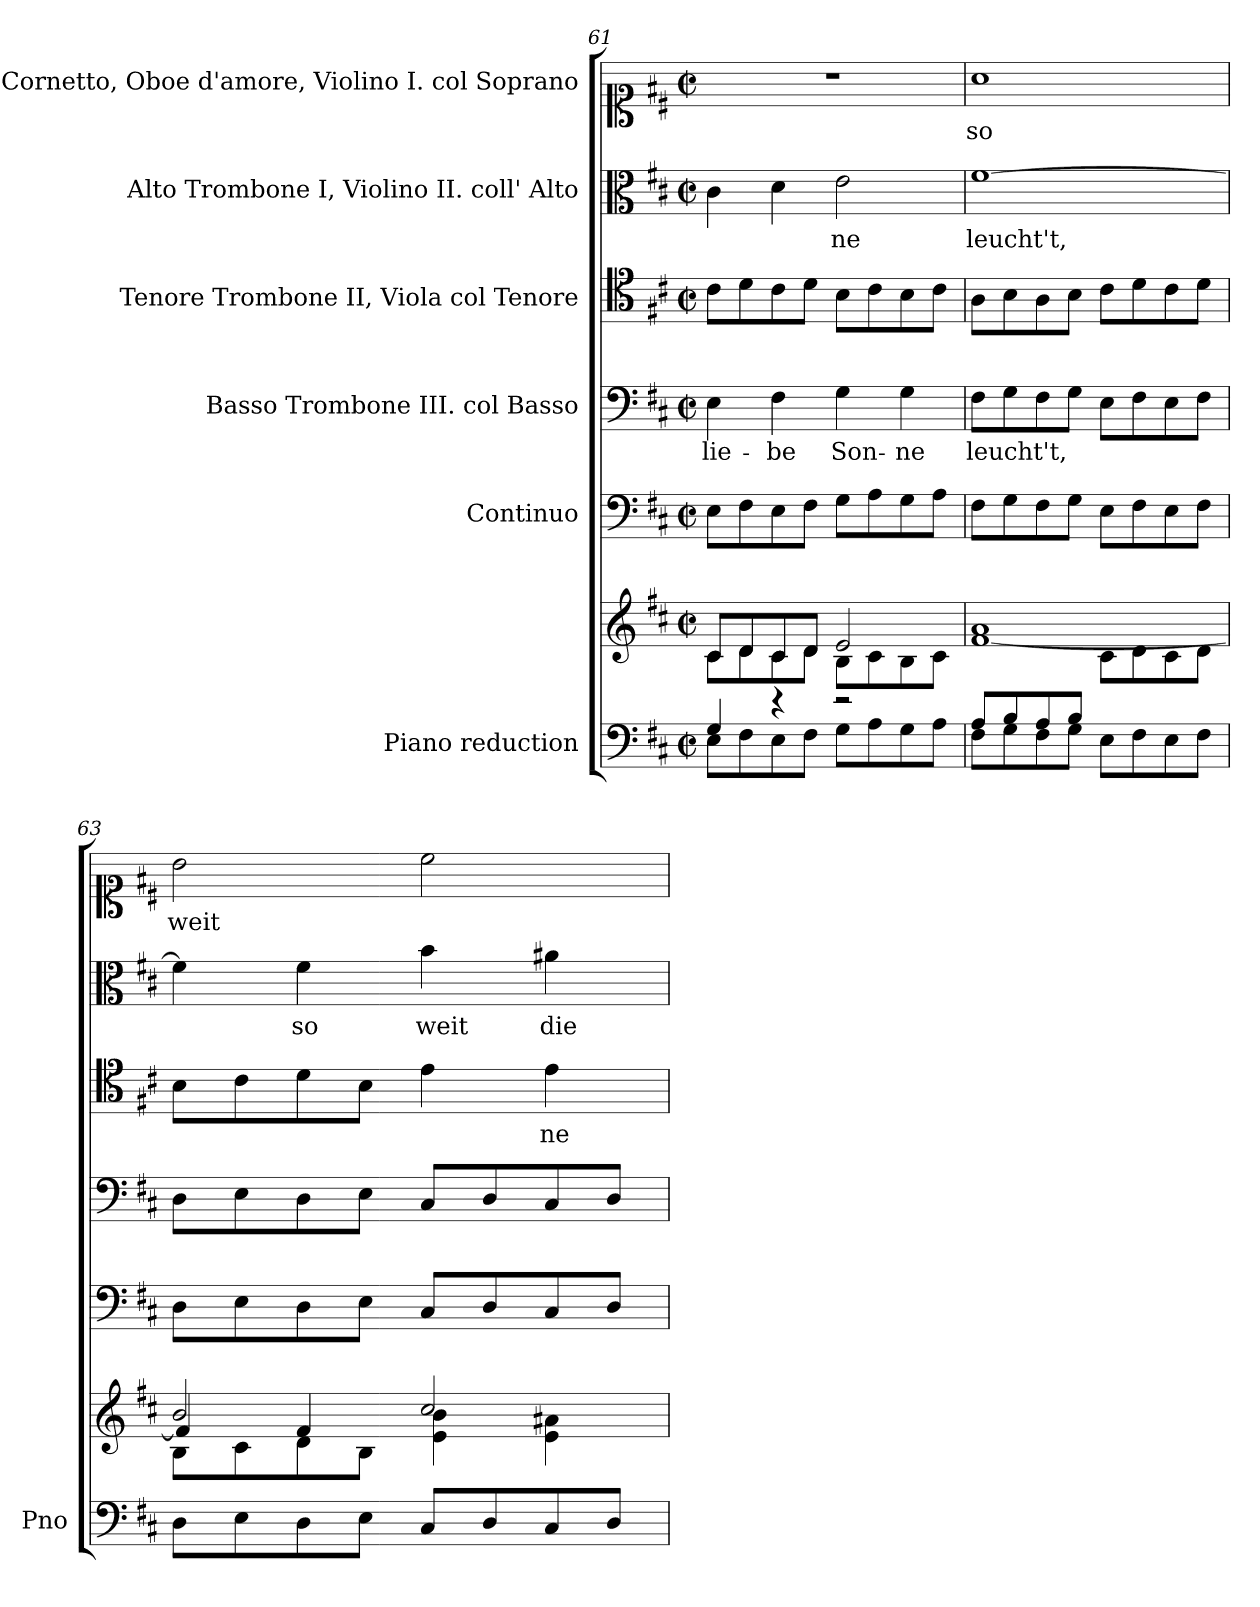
**kern	**kern	**kern	**kern	**text	**kern	**text	**kern	**text	**kern	**text
*part6	*part6	*part5	*part4	*part4	*part3	*part3	*part2	*part2	*part1	*part1
*staff7	*staff6	*staff5	*staff4	*staff4	*staff3	*staff3	*staff2	*staff2	*staff1	*staff1
*I"Piano reduction	*	*I"Continuo	*I"Basso  Trombone III. col Basso	*	*I"Tenore Trombone II, Viola col Tenore	*	*I"Alto Trombone I, Violino II.  coll' Alto	*	*I"Soprano Cornetto, Oboe d'amore, Violino I. col Soprano	*
*I'Pno	*	*	*	*	*	*	*	*	*	*
*clefF4	*clefG2	*clefF4	*clefF4	*	*clefC4	*	*clefC3	*	*clefC1	*
*k[f#c#]	*k[f#c#]	*k[f#c#]	*k[f#c#]	*	*k[f#c#]	*	*k[f#c#]	*	*k[f#c#]	*
*M2/2	*M2/2	*M2/2	*M2/2	*	*M2/2	*	*M2/2	*	*M2/2	*
*met(c|)	*met(c|)	*met(c|)	*met(c|)	*	*met(c|)	*	*met(c|)	*	*met(c|)	*
=61	=61	=61	=61	=61	=61	=61	=61	=61	=61	=61
*^	*^	*	*	*	*	*	*	*	*	*
!	!	!	!	!	!	!LO:LY:b	!	!	!	!	!	!
4G/	8E\L	8c#/L	8c#\L	8E\L	4E\	lie-	8c#\L	.	4c#\	.	1r	.
.	8F#\	8d/	8d\	8F#\	.	.	8d\	.	.	.	.	.
!	!	!	!	!	!	!LO:LY:b	!	!	!	!	!	!
4r	8E\	8c#/	8c#\	8E\	4F#\	-be	8c#\	.	4d\	.	.	.
.	8F#\J	8d/J	8d\J	8F#\J	.	.	8d\J	.	.	.	.	.
!	!	!	!	!	!	!LO:LY:b	!	!	!	!LO:LY:b	!	!
2r	8G\L	2e/	8B\L	8G\L	4G\	Son-	8B\L	.	2e\	-ne	.	.
.	8A\	.	8c#\	8A\	.	.	8c#\	.	.	.	.	.
!	!	!	!	!	!	!LO:LY:b	!	!	!	!	!	!
.	8G\	.	8B\	8G\	4G\	-ne	8B\	.	.	.	.	.
.	8A\J	.	8c#\J	8A\J	.	.	8c#\J	.	.	.	.	.
=62	=62	=62	=62	=62	=62	=62	=62	=62	=62	=62	=62	=62
!	!	!	!	!	!	!LO:LY:b	!	!	!	!LO:LY:b	!	!LO:LY:b
8A/L	8F#\L	[1f# 1a	2ryy	8F#\L	8F#\L	leucht't,	8A\L	.	[1f#	leucht't,	1a	so
8B/	8G\	.	.	8G\	8G\	.	8B\	.	.	.	.	.
8A/	8F#\	.	.	8F#\	8F#\	.	8A\	.	.	.	.	.
8B/J	8G\J	.	.	8G\J	8G\J	.	8B\J	.	.	.	.	.
2ryy	8E\L	.	8c#\L	8E\L	8E\L	.	8c#\L	.	.	.	.	.
.	8F#\	.	8d\	8F#\	8F#\	.	8d\	.	.	.	.	.
.	8E\	.	8c#\	8E\	8E\	.	8c#\	.	.	.	.	.
.	8F#\J	.	8d\J	8F#\J	8F#\J	.	8d\J	.	.	.	.	.
=63	=63	=63	=63	=63	=63	=63	=63	=63	=63	=63	=63	=63
*	*	*	*^	*	*	*	*	*	*	*	*	*
!	!	!	!	!	!	!	!	!	!	!	!	!	!LO:LY:b
*v	*v	*	*	*	*	*	*	*	*	*	*	*	*
8D\L	2b/	8B\L	4f#/]	8D\L	8D\L	.	8B\L	.	4f#\]	.	2b\	weit
8E\	.	8c#\	.	8E\	8E\	.	8c#\	.	.	.	.	.
!	!	!	!	!	!	!	!	!	!	!LO:LY:b	!	!
8D\	.	8d\	4f#/	8D\	8D\	.	8d\	.	4f#\	so	.	.
8E\J	.	8B\J	.	8E\J	8E\J	.	8B\J	.	.	.	.	.
!	!	!	!	!	!	!	!	!	!	!LO:LY:b	!	!
8C#/L	2cc#/	4e\ 4b\	2ryy	8C#/L	8C#/L	.	4e\	.	4b\	weit	2cc#\	.
8D/	.	.	.	8D/	8D/	.	.	.	.	.	.	.
!	!	!	!	!	!	!	!	!LO:LY:b	!	!LO:LY:b	!	!
8C#/	.	4e\ 4a#X\	.	8C#/	8C#/	.	4e\	-ne	4a#X\	die	.	.
8D/J	.	.	.	8D/J	8D/J	.	.	.	.	.	.	.
*	*v	*v	*v	*	*	*	*	*	*	*	*	*
=	=	=	=	=	=	=	=	=	=	=
*-	*-	*-	*-	*-	*-	*-	*-	*-	*-	*-
